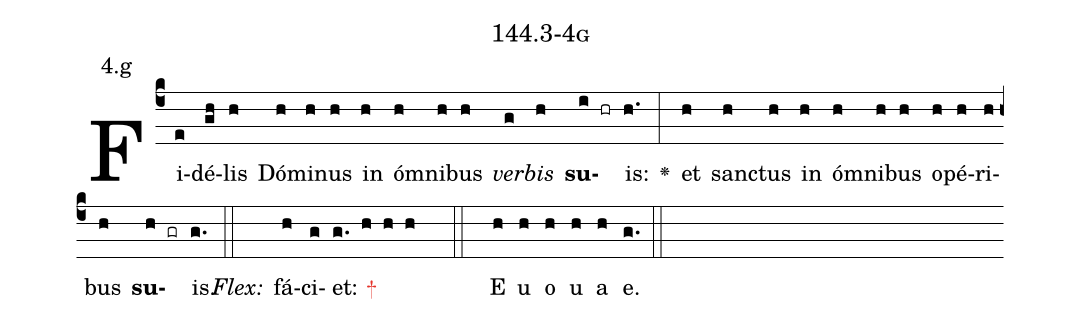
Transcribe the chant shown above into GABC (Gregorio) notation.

name: 144.3-4g;
annotation: 4.g;
%%
(c4)Fi(e)dé(gh)lis(h) Dó(h)mi(h)nus(h) in(h) óm(h)ni(h)bus(h) <i>ver</i>(g)<i>bis</i>(h) <b>su</b>(i hr)is:(h.) <v>\greheightstar</v>(:) et(h) sanc(h)tus(h) in(h) óm(h)ni(h)bus(h) o(h)pé(h)ri(h)bus(h) <b>su</b>(h gr)is.(g.) (::)
<i>Flex:</i>()  fá(h)ci(g)et: <c>+</c>(g. h h h  ::) E(h) u(h) o(h) u(h) a(h) e.(g.) (::)
